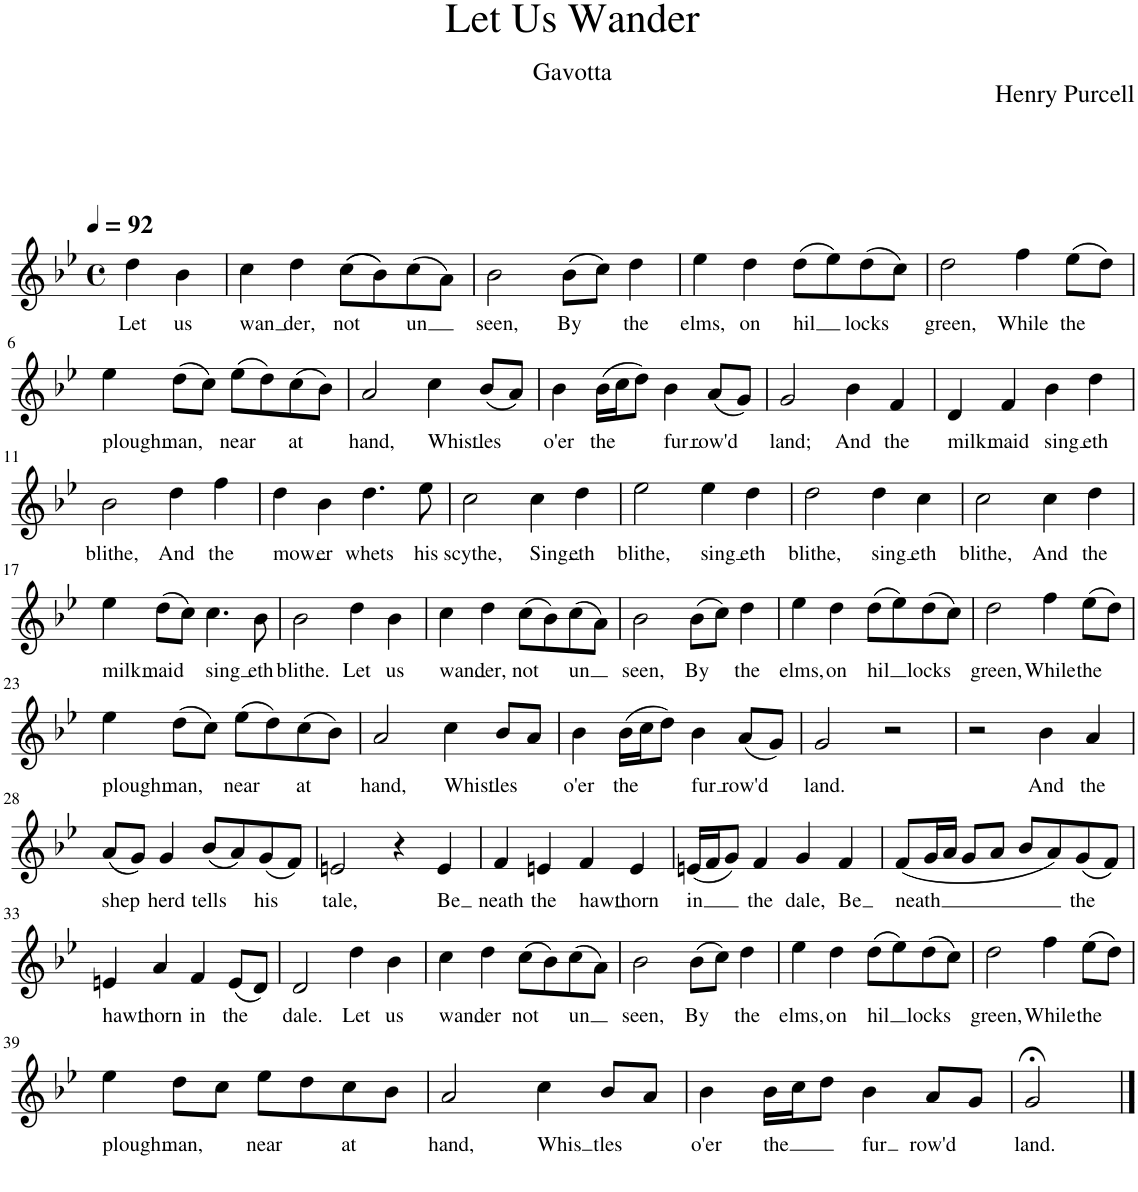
**kern	**text
*part1	*part1
*staff1	*staff1
*I"Violin	*
*I'Vln.	*
*clefG2	*
*k[b-e-]	*
*M4/4	*
*met(c)	*
*MM92	*
=1	=1
!	!LO:LY:b
4dd\	Let
!	!LO:LY:b
4b-\	us
=2	=2
!	!LO:LY:b
4cc\	wan
!	!LO:LY:b
4dd\	der,
!	!LO:LY:b
((8cc\L	not
8b-\))	.
!	!LO:LY:b
(8cc\	un
8a\J)	.
=3	=3
!	!LO:LY:b
2b-\	seen,
!	!LO:LY:b
(8b-\L	By
8cc\J)	.
!	!LO:LY:b
4dd\	the
=4	=4
!	!LO:LY:b
4ee-\	elms,
!	!LO:LY:b
4dd\	on
!	!LO:LY:b
(8dd\L	-hil
8ee-\)	.
!	!LO:LY:b
(8dd\	locks
8cc\J)	.
=5	=5
!	!LO:LY:b
2dd\	green,
!	!LO:LY:b
4ff\	While
!	!LO:LY:b
(8ee-\L	the
8dd\J)	.
!!LO:LB:g=z
=6	=6
!	!LO:LY:b
4ee-\	plough
!	!LO:LY:b
(8dd\L	man,
8cc\J)	.
!	!LO:LY:b
(8ee-\L	near
8dd\)	.
!	!LO:LY:b
(8cc\	at
8b-\J)	.
=7	=7
!	!LO:LY:b
2a/	hand,
!	!LO:LY:b
4cc\	Whis
!	!LO:LY:b
(8b-/L	tles
8a/J)	.
=8	=8
!	!LO:LY:b
4b-\	o'er
!	!LO:LY:b
(16b-\LL	the
16cc\J	.
8dd\J)	.
!	!LO:LY:b
4b-\	fur
!	!LO:LY:b
(8a/L	row'd
8g/J)	.
=9	=9
!	!LO:LY:b
2g/	land;
!	!LO:LY:b
4b-\	And
!	!LO:LY:b
4f/	the
=10	=10
!	!LO:LY:b
4d/	milk
!	!LO:LY:b
4f/	maid
!	!LO:LY:b
4b-\	sing
!	!LO:LY:b
4dd\	eth
!!LO:LB:g=z
=11	=11
!	!LO:LY:b
2b-\	blithe,
!	!LO:LY:b
4dd\	And
!	!LO:LY:b
4ff\	the
=12	=12
!	!LO:LY:b
4dd\	mow
!	!LO:LY:b
4b-\	er
!	!LO:LY:b
4.dd\	whets
!	!LO:LY:b
8ee-\	his
=13	=13
!	!LO:LY:b
2cc\	scythe,
!	!LO:LY:b
4cc\	Sing
!	!LO:LY:b
4dd\	eth
=14	=14
!	!LO:LY:b
2ee-\	blithe,
!	!LO:LY:b
4ee-\	sing
!	!LO:LY:b
4dd\	eth
=15	=15
!	!LO:LY:b
2dd\	blithe,
!	!LO:LY:b
4dd\	sing
!	!LO:LY:b
4cc\	eth
=16	=16
!	!LO:LY:b
2cc\	blithe,
!	!LO:LY:b
4cc\	And
!	!LO:LY:b
4dd\	the
!!LO:LB:g=z
=17	=17
!	!LO:LY:b
4ee-\	milk
!	!LO:LY:b
(8dd\L	maid
8cc\J)	.
!	!LO:LY:b
4.cc\	sing
!	!LO:LY:b
8b-\	eth
=18	=18
!	!LO:LY:b
2b-\	blithe.
!	!LO:LY:b
4dd\	Let
!	!LO:LY:b
4b-\	us
=19	=19
!	!LO:LY:b
4cc\	wan
!	!LO:LY:b
4dd\	der,
!	!LO:LY:b
(8cc\L	not
8b-\)	.
!	!LO:LY:b
(8cc\	un
8a\J)	.
=20	=20
!	!LO:LY:b
2b-\	seen,
!	!LO:LY:b
(8b-\L	By
8cc\J)	.
!	!LO:LY:b
4dd\	the
=21	=21
!	!LO:LY:b
4ee-\	elms,
!	!LO:LY:b
4dd\	on
!	!LO:LY:b
(8dd\L	hil
8ee-\)	.
!	!LO:LY:b
(8dd\	locks
8cc\J)	.
=22	=22
!	!LO:LY:b
2dd\	green,
!	!LO:LY:b
4ff\	While
!	!LO:LY:b
(8ee-\L	the
8dd\J)	.
!!LO:LB:g=z
=23	=23
!	!LO:LY:b
4ee-\	plough
!	!LO:LY:b
(8dd\L	man,
8cc\J)	.
!	!LO:LY:b
(8ee-\L	near
8dd\)	.
!	!LO:LY:b
(8cc\	at
8b-\J)	.
=24	=24
!	!LO:LY:b
2a/	hand,
!	!LO:LY:b
4cc\	Whis
!	!LO:LY:b
8b-/L	tles
8a/J	.
=25	=25
!	!LO:LY:b
4b-\	o'er
!	!LO:LY:b
(16b-\LL	the
16cc\J	.
8dd\J)	.
!	!LO:LY:b
4b-\	fur
!	!LO:LY:b
(8a/L	row'd
8g/J)	.
=26	=26
!	!LO:LY:b
2g/	land.
2r	.
=27	=27
2r	.
!	!LO:LY:b
4b-\	And
!	!LO:LY:b
4a/	the
!!LO:LB:g=z
=28	=28
!	!LO:LY:b
(8a/L	shep
8g/J)	.
!	!LO:LY:b
4g/	herd
!	!LO:LY:b
(8b-/L	tells
8a/)	.
!	!LO:LY:b
(8g/	his
8f/J)	.
=29	=29
!	!LO:LY:b
2en/	tale,
4r	.
!	!LO:LY:b
4e/	Be
=30	=30
!	!LO:LY:b
4f/	neath
!	!LO:LY:b
4en/	the
!	!LO:LY:b
4f/	haw
!	!LO:LY:b
4e/	thorn
=31	=31
!	!LO:LY:b
(16en/LL	in
16f/J	.
8g/J)	.
!	!LO:LY:b
4f/	the
!	!LO:LY:b
4g/	dale,
!	!LO:LY:b
4f/	Be
=32	=32
!	!LO:LY:b
(8f/L	neath
16g/L	.
16a/JJ	.
8g/L	.
8a/J	.
8b-/L	.
8a/)	.
!	!LO:LY:b
(8g/	the
8f/J)	.
!!LO:LB:g=z
=33	=33
!	!LO:LY:b
4en/	haw
!	!LO:LY:b
4a/	thorn
!	!LO:LY:b
4f/	in
!	!LO:LY:b
(8e/L	the
8d/J)	.
=34	=34
!	!LO:LY:b
2d/	dale.
!	!LO:LY:b
4dd\	Let
!	!LO:LY:b
4b-\	us
=35	=35
!	!LO:LY:b
4cc\	wan
!	!LO:LY:b
4dd\	der
!	!LO:LY:b
(8cc\L	not
8b-\)	.
!	!LO:LY:b
(8cc\	un
8a\J)	.
=36	=36
!	!LO:LY:b
2b-\	seen,
!	!LO:LY:b
(8b-\L	By
8cc\J)	.
!	!LO:LY:b
4dd\	the
=37	=37
!	!LO:LY:b
4ee-\	elms,
!	!LO:LY:b
4dd\	on
!	!LO:LY:b
(8dd\L	hil
8ee-\)	.
!	!LO:LY:b
(8dd\	locks
8cc\J)	.
=38	=38
!	!LO:LY:b
2dd\	green,
!	!LO:LY:b
4ff\	While
!	!LO:LY:b
(8ee-\L	the
8dd\J)	.
!!LO:LB:g=z
=39	=39
!	!LO:LY:b
4ee-\	plough
!	!LO:LY:b
8dd\L	man,
8cc\J	.
!	!LO:LY:b
8ee-\L	near
8dd\	.
!	!LO:LY:b
8cc\	at
8b-\J	.
=40	=40
!	!LO:LY:b
2a/	hand,
!	!LO:LY:b
4cc\	Whis
!	!LO:LY:b
8b-/L	tles
8a/J	.
=41	=41
!	!LO:LY:b
4b-\	o'er
!	!LO:LY:b
16b-\LL	the
16cc\J	.
8dd\J	.
!	!LO:LY:b
4b-\	fur
!	!LO:LY:b
8a/L	row'd
8g/J	.
=42	=42
!	!LO:LY:b
2g;</	land.
==	==
*-	*-
